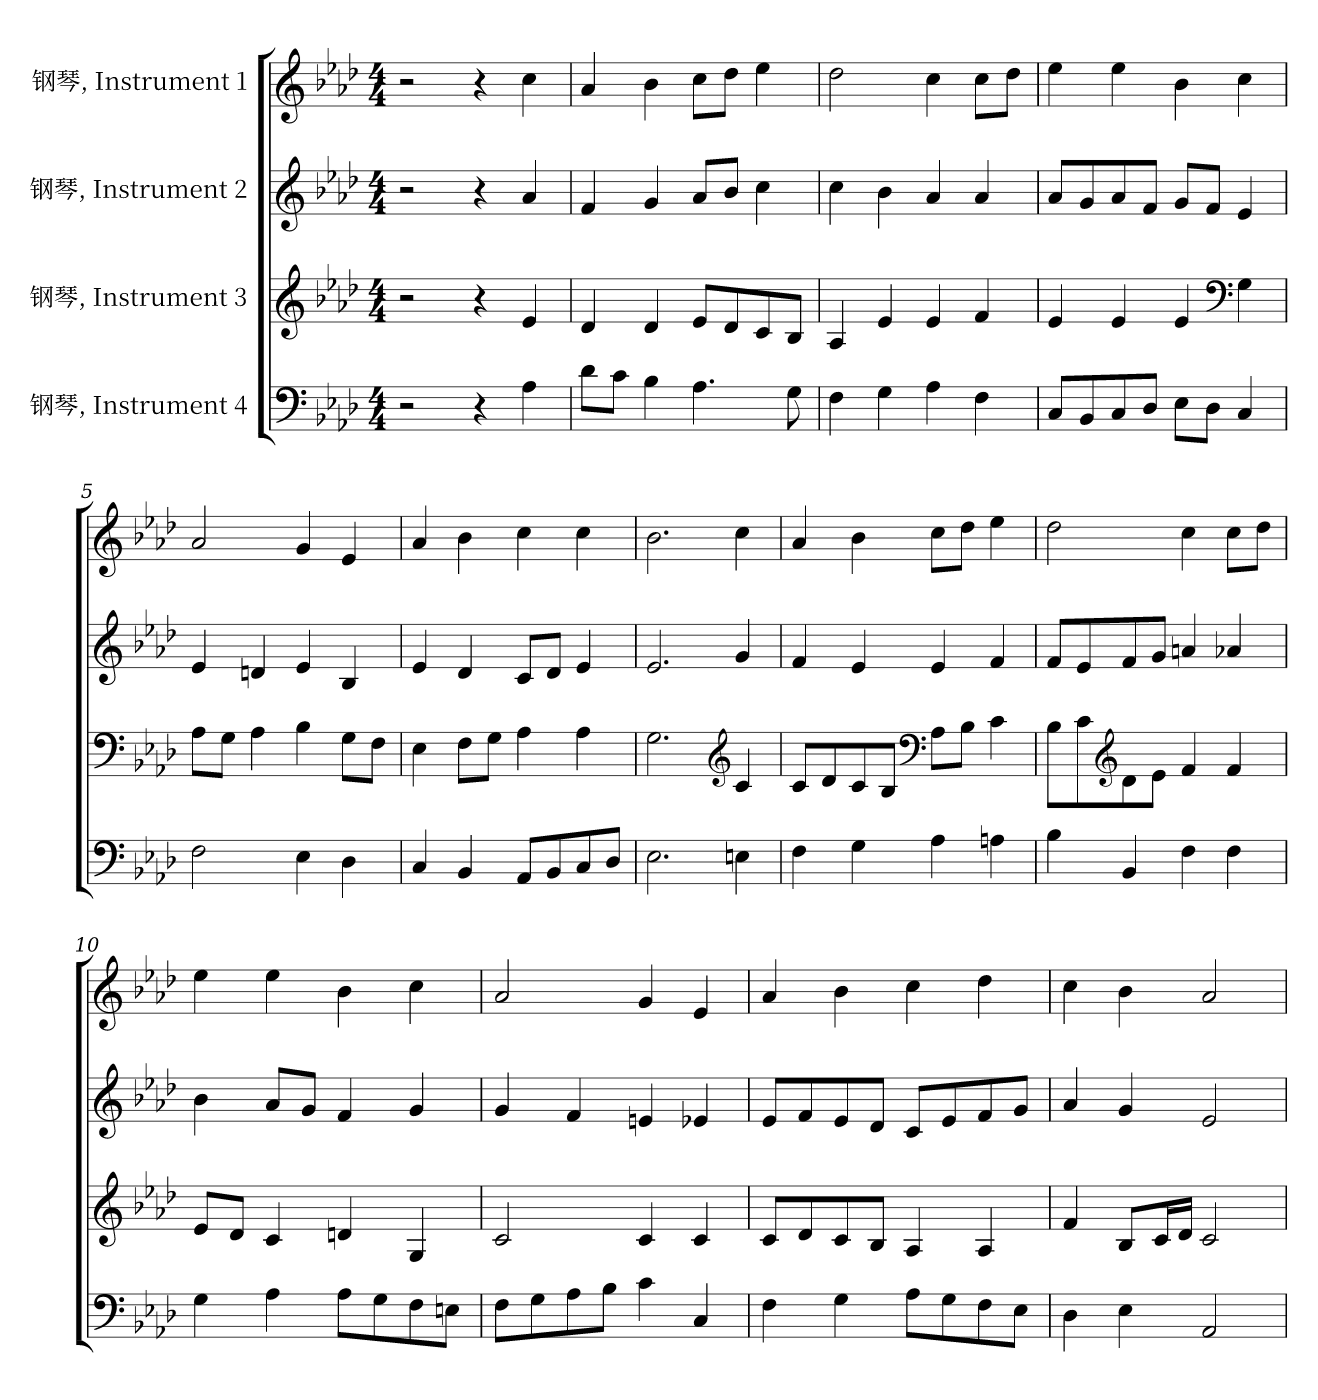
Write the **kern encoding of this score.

**kern	**kern	**kern	**kern
*part4	*part3	*part2	*part1
*staff4	*staff3	*staff2	*staff1
*I"钢琴, Instrument 4	*I"钢琴, Instrument 3	*I"钢琴, Instrument 2	*I"钢琴, Instrument 1
*clefF4	*clefG2	*clefG2	*clefG2
*k[b-e-a-d-]	*k[b-e-a-d-]	*k[b-e-a-d-]	*k[b-e-a-d-]
*M4/4	*M4/4	*M4/4	*M4/4
*MM100	*MM100	*MM100	*MM100
=1	=1	=1	=1
2r	2r	2r	2r
4r	4r	4r	4r
4A-\	4e-/	4a-/	4cc\
=2	=2	=2	=2
8d-\L	4d-/	4f/	4a-/
8c\J	.	.	.
4B-\	4d-/	4g/	4b-\
4.A-\	8e-/L	8a-/L	8cc\L
.	8d-/	8b-/J	8dd-\J
.	8c/	4cc\	4ee-\
8G\	8B-/J	.	.
=3	=3	=3	=3
4F\	4A-/	4cc\	2dd-\
4G\	4e-/	4b-\	.
4A-\	4e-/	4a-/	4cc\
4F\	4f/	4a-/	8cc\L
.	.	.	8dd-\J
=4	=4	=4	=4
8C/L	4e-/	8a-/L	4ee-\
8BB-/	.	8g/	.
8C/	4e-/	8a-/	4ee-\
8D-/J	.	8f/J	.
8E-\L	4e-/	8g/L	4b-\
8D-\J	.	8f/J	.
*	*clefF4	*	*
4C/	4G\	4e-/	4cc\
=5	=5	=5	=5
2F\	8A-\L	4e-/	2a-/
.	8G\J	.	.
.	4A-\	4dn/	.
4E-\	4B-\	4e-/	4g/
4D-\	8G\L	4B-/	4e-/
.	8F\J	.	.
!!LO:LB:g=z
=6	=6	=6	=6
4C/	4E-\	4e-/	4a-/
4BB-/	8F\L	4d-/	4b-\
.	8G\J	.	.
8AA-/L	4A-\	8c/L	4cc\
8BB-/	.	8d-/J	.
8C/	4A-\	4e-/	4cc\
8D-/J	.	.	.
=7	=7	=7	=7
2.E-\	2.G\	2.e-/	2.b-\
*	*clefG2	*	*
4En\	4c/	4g/	4cc\
=8	=8	=8	=8
4F\	8c/L	4f/	4a-/
.	8d-/	.	.
4G\	8c/	4e-/	4b-\
.	8B-/J	.	.
*	*clefF4	*	*
4A-\	8A-\L	4e-/	8cc\L
.	8B-\J	.	8dd-\J
4An\	4c\	4f/	4ee-\
=9	=9	=9	=9
4B-\	8B-\L	8f/L	2dd-\
.	8c\	8e-/	.
*	*clefG2	*	*
4BB-/	8d-\	8f/	.
.	8e-\J	8g/J	.
4F\	4f/	4an/	4cc\
4F\	4f/	4a-X/	8cc\L
.	.	.	8dd-\J
=10	=10	=10	=10
4G\	8e-/L	4b-\	4ee-\
.	8d-/J	.	.
4A-\	4c/	8a-/L	4ee-\
.	.	8g/J	.
8A-\L	4dn/	4f/	4b-\
8G\	.	.	.
8F\	4G/	4g/	4cc\
8En\J	.	.	.
!!LO:LB:g=z
=11	=11	=11	=11
8F\L	2c/	4g/	2a-/
8G\	.	.	.
8A-\	.	4f/	.
8B-\J	.	.	.
4c\	4c/	4en/	4g/
4C/	4c/	4e-X/	4e-/
=12	=12	=12	=12
4F\	8c/L	8e-/L	4a-/
.	8d-/	8f/	.
4G\	8c/	8e-/	4b-\
.	8B-/J	8d-/J	.
8A-\L	4A-/	8c/L	4cc\
8G\	.	8e-/	.
8F\	4A-/	8f/	4dd-\
8E-\J	.	8g/J	.
=13	=13	=13	=13
4D-\	4f/	4a-/	4cc\
4E-\	8B-/L	4g/	4b-\
.	16c/L	.	.
.	16d-/JJ	.	.
2AA-/	2c/	2e-/	2a-/
=	=	=	=
*-	*-	*-	*-
